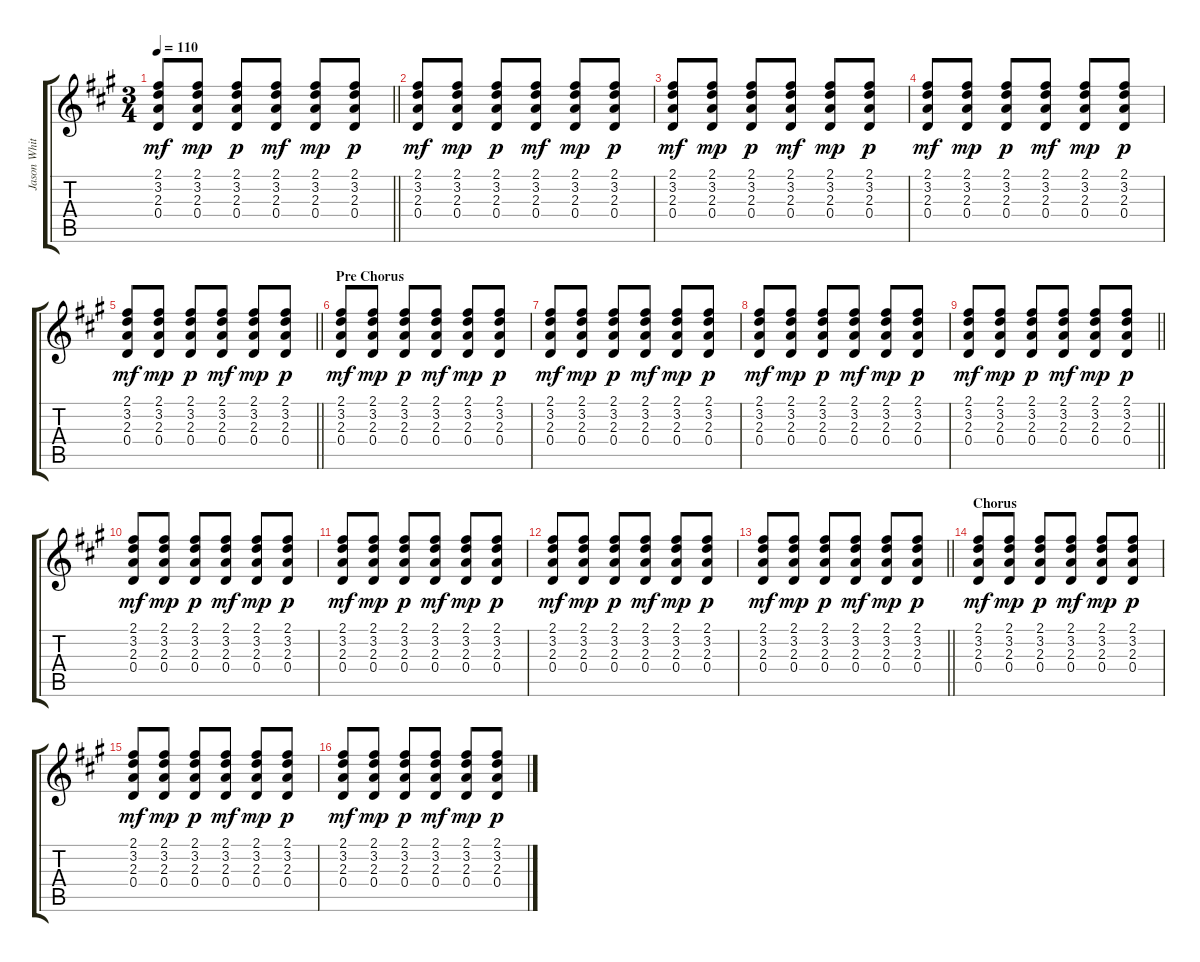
\track ("Jason White (Lead Guitar)" "Jason Whit") {instrument distortionguitar}
\staff {score tabs}
\tuning (E4 B3 G3 D3 A2 E2) {hide}
\ts (3 4)
\tempo 110
\clef g2
\barLineRight lightlight
\ks a
(2.1 3.2 2.3 0.4).8{dy mf} (2.1 3.2 2.3 0.4).8{dy mp} (2.1 3.2 2.3 0.4).8{dy p} (2.1 3.2 2.3 0.4).8{dy mf} (2.1 3.2 2.3 0.4).8{dy mp} (2.1 3.2 2.3 0.4).8{dy p} |
(2.1 3.2 2.3 0.4).8{dy mf balance 16} (2.1 3.2 2.3 0.4).8{dy mp} (2.1 3.2 2.3 0.4).8{dy p} (2.1 3.2 2.3 0.4).8{dy mf} (2.1 3.2 2.3 0.4).8{dy mp} (2.1 3.2 2.3 0.4).8{dy p} |
(2.1 3.2 2.3 0.4).8{dy mf} (2.1 3.2 2.3 0.4).8{dy mp} (2.1 3.2 2.3 0.4).8{dy p} (2.1 3.2 2.3 0.4).8{dy mf} (2.1 3.2 2.3 0.4).8{dy mp} (2.1 3.2 2.3 0.4).8{dy p} |
(2.1 3.2 2.3 0.4).8{dy mf} (2.1 3.2 2.3 0.4).8{dy mp} (2.1 3.2 2.3 0.4).8{dy p} (2.1 3.2 2.3 0.4).8{dy mf} (2.1 3.2 2.3 0.4).8{dy mp} (2.1 3.2 2.3 0.4).8{dy p} |
\barLineRight lightlight
(2.1 3.2 2.3 0.4).8{dy mf} (2.1 3.2 2.3 0.4).8{dy mp} (2.1 3.2 2.3 0.4).8{dy p} (2.1 3.2 2.3 0.4).8{dy mf} (2.1 3.2 2.3 0.4).8{dy mp} (2.1 3.2 2.3 0.4).8{dy p} |
\section ("" "Pre Chorus")
(2.1 3.2 2.3 0.4).8{dy mf balance 0} (2.1 3.2 2.3 0.4).8{dy mp} (2.1 3.2 2.3 0.4).8{dy p} (2.1 3.2 2.3 0.4).8{dy mf} (2.1 3.2 2.3 0.4).8{dy mp} (2.1 3.2 2.3 0.4).8{dy p} |
(2.1 3.2 2.3 0.4).8{dy mf} (2.1 3.2 2.3 0.4).8{dy mp} (2.1 3.2 2.3 0.4).8{dy p} (2.1 3.2 2.3 0.4).8{dy mf} (2.1 3.2 2.3 0.4).8{dy mp} (2.1 3.2 2.3 0.4).8{dy p} |
(2.1 3.2 2.3 0.4).8{dy mf} (2.1 3.2 2.3 0.4).8{dy mp} (2.1 3.2 2.3 0.4).8{dy p} (2.1 3.2 2.3 0.4).8{dy mf} (2.1 3.2 2.3 0.4).8{dy mp} (2.1 3.2 2.3 0.4).8{dy p} |
\barLineRight lightlight
(2.1 3.2 2.3 0.4).8{dy mf} (2.1 3.2 2.3 0.4).8{dy mp} (2.1 3.2 2.3 0.4).8{dy p} (2.1 3.2 2.3 0.4).8{dy mf} (2.1 3.2 2.3 0.4).8{dy mp} (2.1 3.2 2.3 0.4).8{dy p} |
(2.1 3.2 2.3 0.4).8{dy mf balance 16} (2.1 3.2 2.3 0.4).8{dy mp} (2.1 3.2 2.3 0.4).8{dy p} (2.1 3.2 2.3 0.4).8{dy mf} (2.1 3.2 2.3 0.4).8{dy mp} (2.1 3.2 2.3 0.4).8{dy p} |
(2.1 3.2 2.3 0.4).8{dy mf} (2.1 3.2 2.3 0.4).8{dy mp} (2.1 3.2 2.3 0.4).8{dy p} (2.1 3.2 2.3 0.4).8{dy mf} (2.1 3.2 2.3 0.4).8{dy mp} (2.1 3.2 2.3 0.4).8{dy p} |
(2.1 3.2 2.3 0.4).8{dy mf} (2.1 3.2 2.3 0.4).8{dy mp} (2.1 3.2 2.3 0.4).8{dy p} (2.1 3.2 2.3 0.4).8{dy mf} (2.1 3.2 2.3 0.4).8{dy mp} (2.1 3.2 2.3 0.4).8{dy p} |
\barLineRight lightlight
(2.1 3.2 2.3 0.4).8{dy mf} (2.1 3.2 2.3 0.4).8{dy mp} (2.1 3.2 2.3 0.4).8{dy p} (2.1 3.2 2.3 0.4).8{dy mf} (2.1 3.2 2.3 0.4).8{dy mp} (2.1 3.2 2.3 0.4).8{dy p} |
\section ("" "Chorus")
(2.1 3.2 2.3 0.4).8{dy mf balance 0} (2.1 3.2 2.3 0.4).8{dy mp} (2.1 3.2 2.3 0.4).8{dy p} (2.1 3.2 2.3 0.4).8{dy mf} (2.1 3.2 2.3 0.4).8{dy mp} (2.1 3.2 2.3 0.4).8{dy p} |
(2.1 3.2 2.3 0.4).8{dy mf} (2.1 3.2 2.3 0.4).8{dy mp} (2.1 3.2 2.3 0.4).8{dy p} (2.1 3.2 2.3 0.4).8{dy mf} (2.1 3.2 2.3 0.4).8{dy mp} (2.1 3.2 2.3 0.4).8{dy p} |
(2.1 3.2 2.3 0.4).8{dy mf} (2.1 3.2 2.3 0.4).8{dy mp} (2.1 3.2 2.3 0.4).8{dy p} (2.1 3.2 2.3 0.4).8{dy mf} (2.1 3.2 2.3 0.4).8{dy mp} (2.1 3.2 2.3 0.4).8{dy p}
